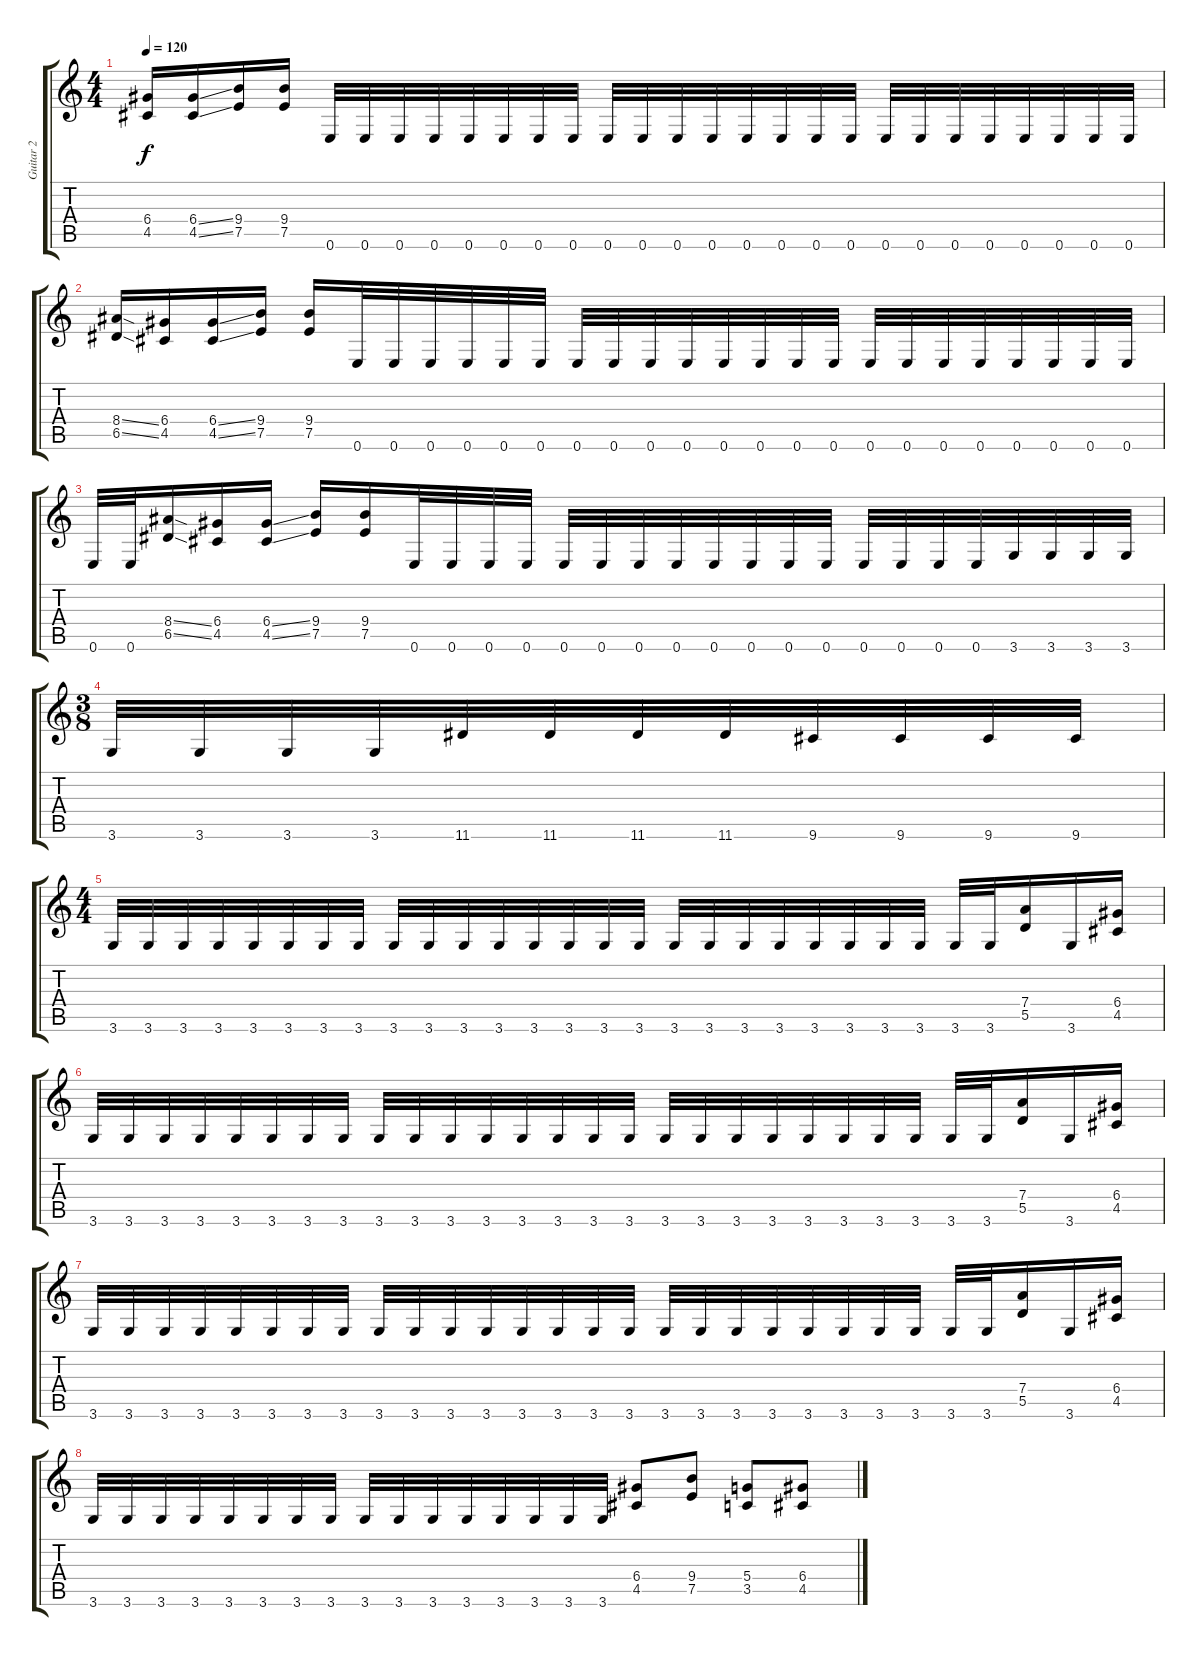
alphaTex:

\track ("Guitar 2" "Guitar 2") {instrument distortionguitar}
\staff {score tabs}
\tuning (E4 B3 G3 D3 A2 E2) {hide}
\ts (4 4)
\tempo 120
\clef g2
\ks c
(6.4 4.5).16{dy f} (6.4{ss} 4.5{ss}).16 (9.4 7.5).16 (9.4 7.5).16 0.6.32 0.6.32 0.6.32 0.6.32 0.6.32 0.6.32 0.6.32 0.6.32 0.6.32 0.6.32 0.6.32 0.6.32 0.6.32 0.6.32 0.6.32 0.6.32 0.6.32 0.6.32 0.6.32 0.6.32 0.6.32 0.6.32 0.6.32 0.6.32 |
(8.4{ss} 6.5{ss}).16 (6.4 4.5).16 (6.4{ss} 4.5{ss}).16 (9.4 7.5).16 (9.4 7.5).16 0.6.32 0.6.32 0.6.32 0.6.32 0.6.32 0.6.32 0.6.32 0.6.32 0.6.32 0.6.32 0.6.32 0.6.32 0.6.32 0.6.32 0.6.32 0.6.32 0.6.32 0.6.32 0.6.32 0.6.32 0.6.32 0.6.32 |
0.6.32 0.6.32 (8.4{ss} 6.5{ss}).16 (6.4 4.5).16 (6.4{ss} 4.5{ss}).16 (9.4 7.5).16 (9.4 7.5).16 0.6.32 0.6.32 0.6.32 0.6.32 0.6.32 0.6.32 0.6.32 0.6.32 0.6.32 0.6.32 0.6.32 0.6.32 0.6.32 0.6.32 0.6.32 0.6.32 3.6.32 3.6.32 3.6.32 3.6.32 |
\ts (3 8)
3.6.32 3.6.32 3.6.32 3.6.32 11.6.32 11.6.32 11.6.32 11.6.32 9.6.32 9.6.32 9.6.32 9.6.32 |
\ts (4 4)
3.6.32 3.6.32 3.6.32 3.6.32 3.6.32 3.6.32 3.6.32 3.6.32 3.6.32 3.6.32 3.6.32 3.6.32 3.6.32 3.6.32 3.6.32 3.6.32 3.6.32 3.6.32 3.6.32 3.6.32 3.6.32 3.6.32 3.6.32 3.6.32 3.6.32 3.6.32 (7.4 5.5).16 3.6.16 (6.4 4.5).16 |
3.6.32 3.6.32 3.6.32 3.6.32 3.6.32 3.6.32 3.6.32 3.6.32 3.6.32 3.6.32 3.6.32 3.6.32 3.6.32 3.6.32 3.6.32 3.6.32 3.6.32 3.6.32 3.6.32 3.6.32 3.6.32 3.6.32 3.6.32 3.6.32 3.6.32 3.6.32 (7.4 5.5).16 3.6.16 (6.4 4.5).16 |
3.6.32 3.6.32 3.6.32 3.6.32 3.6.32 3.6.32 3.6.32 3.6.32 3.6.32 3.6.32 3.6.32 3.6.32 3.6.32 3.6.32 3.6.32 3.6.32 3.6.32 3.6.32 3.6.32 3.6.32 3.6.32 3.6.32 3.6.32 3.6.32 3.6.32 3.6.32 (7.4 5.5).16 3.6.16 (6.4 4.5).16 |
3.6.32 3.6.32 3.6.32 3.6.32 3.6.32 3.6.32 3.6.32 3.6.32 3.6.32 3.6.32 3.6.32 3.6.32 3.6.32 3.6.32 3.6.32 3.6.32 (6.4 4.5).8 (9.4 7.5).8 (5.4 3.5).8 (6.4 4.5).8
